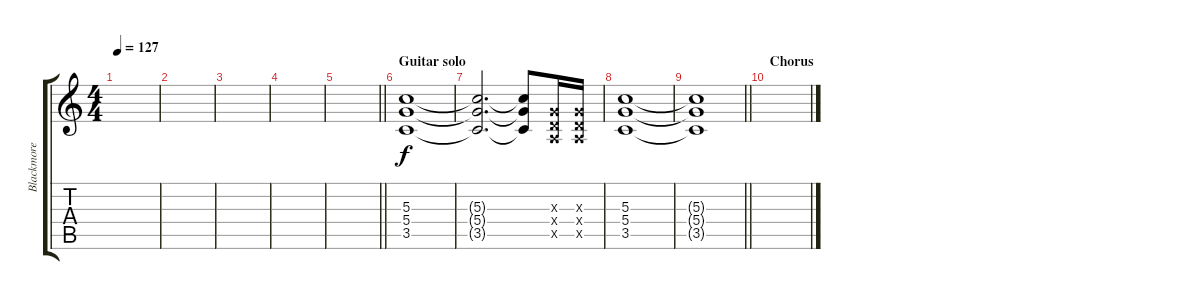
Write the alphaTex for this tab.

\track ("Blackmore Rhythm" "Blackmore ") {instrument overdrivenguitar}
\staff {score tabs}
\tuning (E4 B3 G3 D3 A2 E2) {hide}
\ts (4 4)
\tempo 127
\clef g2
\ks c
|
|
|
|
\barLineRight lightlight
|
\section ("" "Guitar solo")
(5.3 5.4 3.5).1 |
(5.3{t} 5.4{t} 3.5{t}).2{d} (5.3{t} 5.4{t} 3.5{t}).8 (0.3{x} 0.4{x} 0.5{x}).16 (0.3{x} 0.4{x} 0.5{x}).16 |
(5.3 5.4 3.5).1 |
\barLineRight lightlight
(5.3{t} 5.4{t} 3.5{t}).1 |
\section ("" "Chorus")
